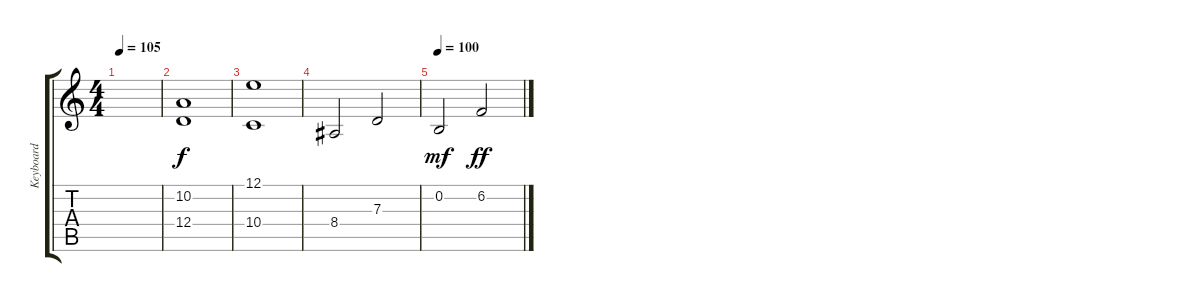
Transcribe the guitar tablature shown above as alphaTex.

\track ("Keyboard" "Keyboard") {instrument drawbarorgan}
\staff {score tabs}
\tuning (E4 B3 G3 D3 A2 E2) {hide}
\ts (4 4)
\tempo 105
\clef g2
\ks c
|
(10.2 12.4).1{instrument lead6voice} |
(12.1 10.4).1 |
8.4.2 7.3.2 |
\tempo 100
0.2.2{dy mf} 6.2.2{dy ff}
